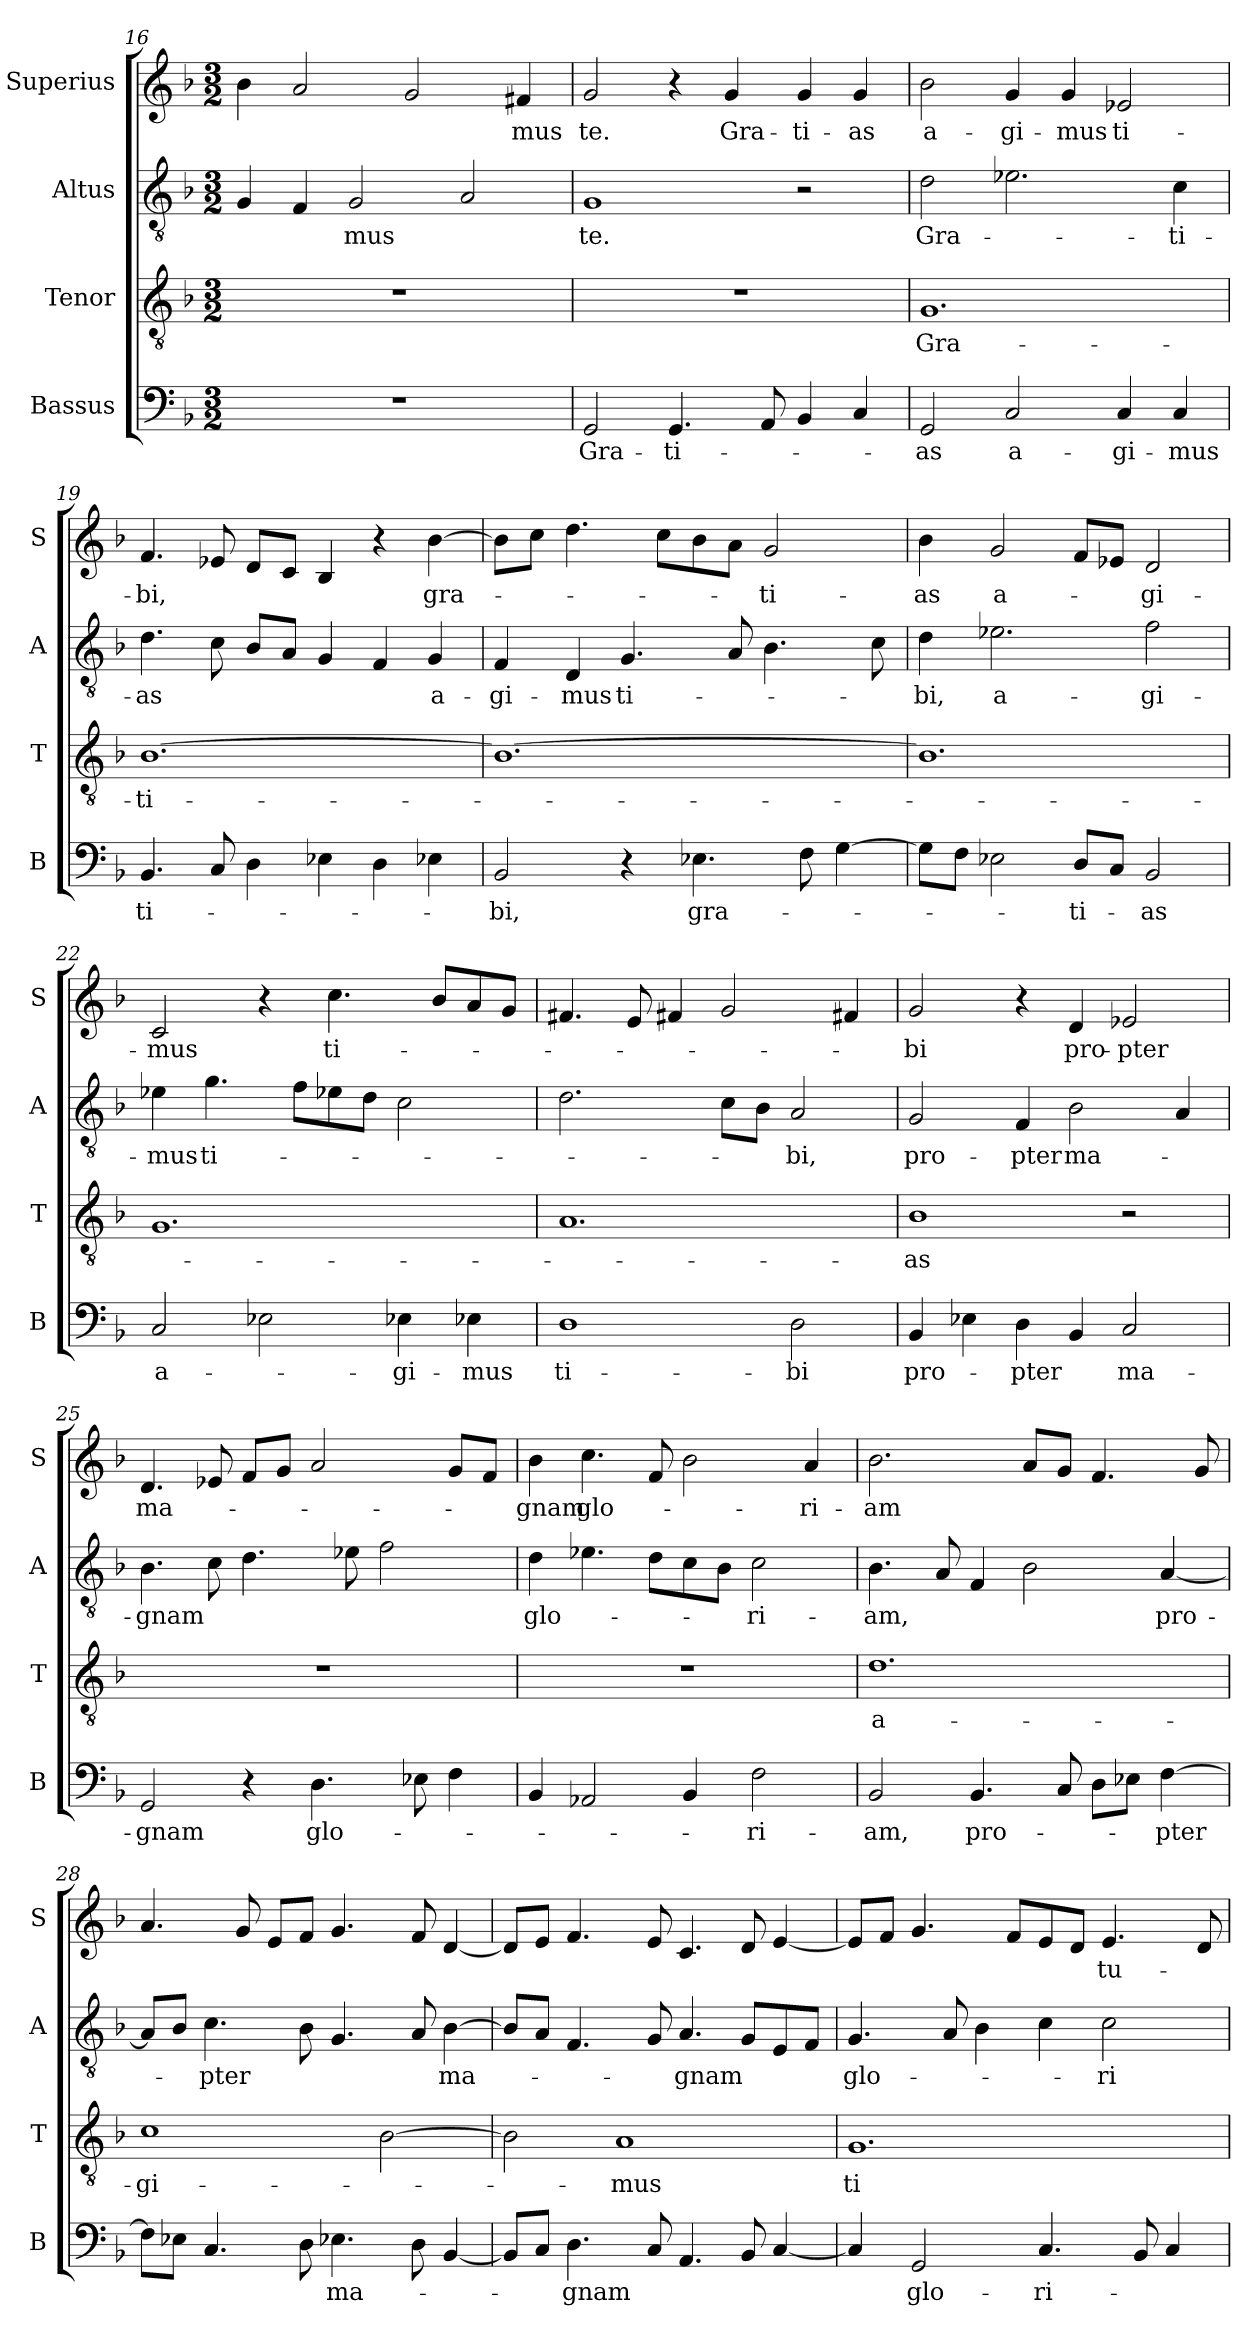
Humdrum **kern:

**kern	**text	**kern	**text	**kern	**text	**kern	**text
*part4	*part4	*part3	*part3	*part2	*part2	*part1	*part1
*staff4	*staff4	*staff3	*staff3	*staff2	*staff2	*staff1	*staff1
*I"Bassus	*	*I"Tenor	*	*I"Altus	*	*I"Superius	*
*I'B	*	*I'T	*	*I'A	*	*I'S	*
*clefF4	*	*clefGv2	*	*clefGv2	*	*clefG2	*
*k[b-]	*	*k[b-]	*	*k[b-]	*	*k[b-]	*
*M3/2	*	*M3/2	*	*M3/2	*	*M3/2	*
=16	=16	=16	=16	=16	=16	=16	=16
1.r	.	1.r	.	4G	.	4b-	.
.	.	.	.	4F	.	2a	.
.	.	.	.	2G	-mus	.	.
.	.	.	.	.	.	2g	.
.	.	.	.	2A	.	.	.
.	.	.	.	.	.	4f#X	-mus
=17	=17	=17	=17	=17	=17	=17	=17
2GG	Gra-	1.r	.	1G	te.	2g	te.
4.GG	-ti-	.	.	.	.	4r	.
.	.	.	.	.	.	4g	Gra-
8AA	.	.	.	.	.	.	.
4BB-	.	.	.	2r	.	4g	-ti-
4C	.	.	.	.	.	4g	-as
=18	=18	=18	=18	=18	=18	=18	=18
2GG	-as	1.G	Gra-	2d	Gra-	2b-	a-
2C	a-	.	.	2.e-X	.	4g	-gi-
.	.	.	.	.	.	4g	-mus
4C	-gi-	.	.	.	.	2e-X	ti-
4C	-mus	.	.	4c	-ti-	.	.
=19	=19	=19	=19	=19	=19	=19	=19
4.BB-	ti-	[1.B-	-ti-	4.d	-as	4.f	-bi,
8C	.	.	.	8c	.	8e-X	.
4D	.	.	.	8B-L	.	8dL	.
.	.	.	.	8AJ	.	8cJ	.
4E-X	.	.	.	4G	.	4B-	.
4D	.	.	.	4F	.	4r	.
!	!	!	!	!	!	!	!LO:LY:i
4E-X	.	.	.	4G	a-	[4b-	gra-
=20	=20	=20	=20	=20	=20	=20	=20
2BB-	-bi,	1.B-_	.	4F	-gi-	8b-L]	.
.	.	.	.	.	.	8ccJ	.
.	.	.	.	4D	-mus	4.dd	.
4r	.	.	.	4.G	ti-	.	.
.	.	.	.	.	.	8ccL	.
!	!LO:LY:i	!	!	!	!	!	!
4.E-X	gra-	.	.	.	.	8b-	.
.	.	.	.	8A	.	8aJ	.
!	!	!	!	!	!	!	!LO:LY:i
.	.	.	.	4.B-	.	2g	-ti-
8F	.	.	.	.	.	.	.
[4G	.	.	.	.	.	.	.
.	.	.	.	8c	.	.	.
=21	=21	=21	=21	=21	=21	=21	=21
!	!	!	!	!	!	!	!LO:LY:i
8GL]	.	1.B-]	.	4d	-bi,	4b-	-as
8FJ	.	.	.	.	.	.	.
!	!	!	!	!	!LO:LY:i	!	!LO:LY:i
2E-X	.	.	.	2.e-X	a-	2g	a-
!	!LO:LY:i	!	!	!	!	!	!
8DL	-ti-	.	.	.	.	8fL	.
8CJ	.	.	.	.	.	8e-XJ	.
!	!LO:LY:i	!	!	!	!LO:LY:i	!	!LO:LY:i
2BB-	-as	.	.	2f	-gi-	2d	-gi-
=22	=22	=22	=22	=22	=22	=22	=22
!	!LO:LY:i	!	!	!	!LO:LY:i	!	!LO:LY:i
2C	a-	1.G	.	4e-X	-mus	2c	-mus
!	!	!	!	!	!LO:LY:i	!	!
.	.	.	.	4.g	ti-	.	.
2E-X	.	.	.	.	.	4r	.
.	.	.	.	8fL	.	.	.
!	!	!	!	!	!	!	!LO:LY:i
.	.	.	.	8e-X	.	4.cc	ti-
.	.	.	.	8dJ	.	.	.
!	!LO:LY:i	!	!	!	!	!	!
4E-X	-gi-	.	.	2c	.	.	.
.	.	.	.	.	.	8b-L	.
!	!LO:LY:i	!	!	!	!	!	!
4E-X	-mus	.	.	.	.	8a	.
.	.	.	.	.	.	8gJ	.
=23	=23	=23	=23	=23	=23	=23	=23
!	!LO:LY:i	!	!	!	!	!	!
1D	ti-	1.A	.	2.d	.	4.f#X	.
.	.	.	.	.	.	8e	.
.	.	.	.	.	.	4f#X	.
.	.	.	.	8cL	.	2g	.
.	.	.	.	8B-J	.	.	.
!	!LO:LY:i	!	!	!	!LO:LY:i	!	!
2D	-bi	.	.	2A	-bi,	.	.
.	.	.	.	.	.	4f#X	.
=24	=24	=24	=24	=24	=24	=24	=24
!	!	!	!	!	!	!	!LO:LY:i
4BB-	pro-	1B-	-as	2G	pro-	2g	-bi
4E-X	.	.	.	.	.	.	.
4D	-pter	.	.	4F	-pter	4r	.
4BB-	.	.	.	2B-	ma-	4d	pro-
2C	ma-	2r	.	.	.	2e-X	-pter
.	.	.	.	4A	.	.	.
=25	=25	=25	=25	=25	=25	=25	=25
2GG	-gnam	1.r	.	4.B-	-gnam	4.d	ma-
.	.	.	.	8c	.	8e-X	.
4r	.	.	.	4.d	.	8fL	.
.	.	.	.	.	.	8gJ	.
4.D	glo-	.	.	.	.	2a	.
.	.	.	.	8e-X	.	.	.
.	.	.	.	2f	.	.	.
8E-X	.	.	.	.	.	.	.
4F	.	.	.	.	.	8gL	.
.	.	.	.	.	.	8fJ	.
=26	=26	=26	=26	=26	=26	=26	=26
4BB-	.	1.r	.	4d	glo-	4b-	-gnam
2AA-X	.	.	.	4.e-X	.	4.cc	glo-
.	.	.	.	8dL	.	8f	.
4BB-	.	.	.	8c	.	2b-	.
.	.	.	.	8B-J	.	.	.
2F	-ri-	.	.	2c	-ri-	.	.
.	.	.	.	.	.	4a	-ri-
=27	=27	=27	=27	=27	=27	=27	=27
2BB-	-am,	1.d	a-	4.B-	-am,	2.b-	-am
.	.	.	.	8A	.	.	.
!	!LO:LY:i	!	!	!	!	!	!
4.BB-	pro-	.	.	4F	.	.	.
.	.	.	.	2B-	.	8aL	.
8C	.	.	.	.	.	8gJ	.
8DL	.	.	.	.	.	4.f	.
8E-XJ	.	.	.	.	.	.	.
!	!LO:LY:i	!	!	!	!LO:LY:i	!	!
[4F	-pter	.	.	[4A	pro-	.	.
.	.	.	.	.	.	8g	.
=28	=28	=28	=28	=28	=28	=28	=28
8FL]	.	1c	-gi-	8AL]	.	4.a	.
8E-XJ	.	.	.	8B-J	.	.	.
!	!	!	!	!	!LO:LY:i	!	!
4.C	.	.	.	4.c	-pter	.	.
.	.	.	.	.	.	8g	.
.	.	.	.	.	.	8eL	.
8D	.	.	.	8B-	.	8fJ	.
!	!LO:LY:i	!	!	!	!	!	!
4.E-X	ma-	.	.	4.G	.	4.g	.
.	.	[2B-	.	.	.	.	.
8D	.	.	.	8A	.	8f	.
!	!	!	!	!	!LO:LY:i	!	!
[4BB-	.	.	.	[4B-	ma-	[4d	.
=29	=29	=29	=29	=29	=29	=29	=29
8BB-L]	.	2B-]	.	8B-L]	.	8dL]	.
8CJ	.	.	.	8AJ	.	8eJ	.
!	!LO:LY:i	!	!	!	!	!	!
4.D	-gnam	.	.	4.F	.	4.f	.
.	.	1A	-mus	.	.	.	.
8C	.	.	.	8G	.	8e	.
!	!	!	!	!	!LO:LY:i	!	!
4.AA	.	.	.	4.A	-gnam	4.c	.
8BB-	.	.	.	8GL	.	8d	.
[4C	.	.	.	8E	.	[4e	.
.	.	.	.	8FJ	.	.	.
=30	=30	=30	=30	=30	=30	=30	=30
!	!	!	!	!	!LO:LY:i	!	!
4C]	.	1.G	ti-	4.G	glo-	8eL]	.
.	.	.	.	.	.	8fJ	.
!	!LO:LY:i	!	!	!	!	!	!
2GG	glo-	.	.	.	.	4.g	.
.	.	.	.	8A	.	.	.
.	.	.	.	4B-	.	.	.
.	.	.	.	.	.	8fL	.
!	!LO:LY:i	!	!	!	!	!	!
4.C	-ri-	.	.	4c	.	8e	.
.	.	.	.	.	.	8dJ	.
!	!	!	!	!	!LO:LY:i	!	!LO:LY:i
.	.	.	.	2c	-ri-	4.e	tu-
8BB-	.	.	.	.	.	.	.
4C	.	.	.	.	.	.	.
.	.	.	.	.	.	8d	.
=	=	=	=	=	=	=	=
*-	*-	*-	*-	*-	*-	*-	*-
